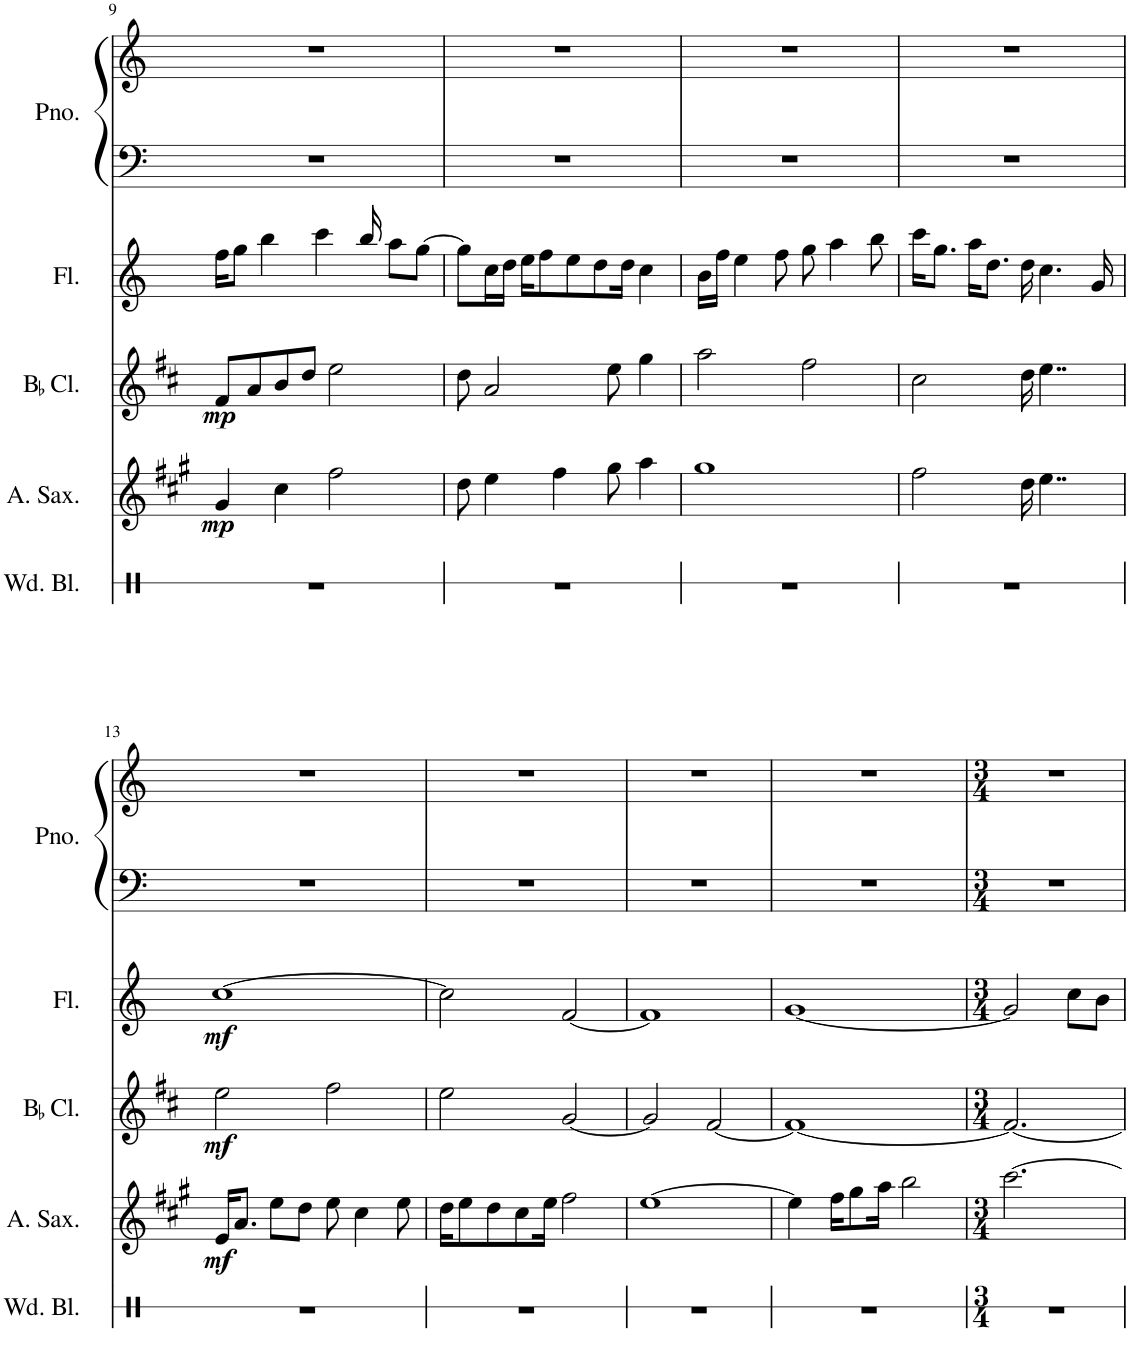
**kern	**kern	**dynam	**kern	**dynam	**kern	**dynam	**kern	**kern
*part5	*part4	*part4	*part3	*part3	*part2	*part2	*part1	*part1
*staff6	*staff5	*staff5	*staff4	*staff4	*staff3	*staff3	*staff2	*staff1
*I"Wood Blocks	*I"Alto Saxophone	*	*I"BaccidentalFlat Clarinet	*	*I"Flute	*	*I"Piano	*
*I'Wd. Bl.	*I'A. Sax.	*	*I'BaccidentalFlat Cl.	*	*I'Fl.	*	*I'Pno.	*
!!LO:PB:g=z
*clefX	*clefG2	*	*clefG2	*	*clefG2	*	*clefF4	*clefG2
*	*Trd5c9	*	*Trd1c2	*	*	*	*	*
*k[]	*k[f#c#g#]	*	*k[f#c#]	*	*k[]	*	*k[]	*k[]
*M4/4	*M4/4	*	*M4/4	*	*M4/4	*	*M4/4	*M4/4
=9	=9	=9	=9	=9	=9	=9	=9	=9
!	!	!LO:DY:b	!	!LO:DY:b	!	!	!	!
1r	4g#/	mp	8f#/L	mp	16ff\KL	.	1r	1r
.	.	.	.	.	8gg\J	.	.	.
.	.	.	8a/	.	.	.	.	.
.	.	.	.	.	4bb\	.	.	.
.	4cc#\	.	8b/	.	.	.	.	.
.	.	.	8dd/J	.	.	.	.	.
.	.	.	.	.	4ccc\	.	.	.
.	2ff#\	.	2ee\	.	.	.	.	.
.	.	.	.	.	16bb/	.	.	.
.	.	.	.	.	8aa\L	.	.	.
.	.	.	.	.	[8gg\J	.	.	.
=10	=10	=10	=10	=10	=10	=10	=10	=10
1r	8dd\	.	8dd\	.	8gg\L]	.	1r	1r
.	4ee\	.	2a/	.	16cc\L	.	.	.
.	.	.	.	.	16dd\JJ	.	.	.
.	.	.	.	.	16ee\KL	.	.	.
.	.	.	.	.	8ff\	.	.	.
.	4ff#\	.	.	.	.	.	.	.
.	.	.	.	.	8ee\	.	.	.
.	.	.	.	.	8dd\	.	.	.
.	8gg#\	.	8ee\	.	.	.	.	.
.	.	.	.	.	16dd\Jk	.	.	.
.	4aa\	.	4gg\	.	4cc\	.	.	.
=11	=11	=11	=11	=11	=11	=11	=11	=11
1r	1gg#	.	2aa\	.	16b\LL	.	1r	1r
.	.	.	.	.	16ff\JJ	.	.	.
.	.	.	.	.	4ee\	.	.	.
.	.	.	.	.	8ff\	.	.	.
.	.	.	2ff#\	.	8gg\	.	.	.
.	.	.	.	.	4aa\	.	.	.
.	.	.	.	.	8bb\	.	.	.
=12	=12	=12	=12	=12	=12	=12	=12	=12
1r	2ff#\	.	2cc#\	.	16ccc\KL	.	1r	1r
.	.	.	.	.	8.gg\J	.	.	.
.	.	.	.	.	16aa\KL	.	.	.
.	.	.	.	.	8.dd\J	.	.	.
.	16dd\	.	16dd\	.	16dd\	.	.	.
.	4..ee\	.	4..ee\	.	4.cc\	.	.	.
.	.	.	.	.	16g/	.	.	.
!!LO:LB:g=z
=13	=13	=13	=13	=13	=13	=13	=13	=13
!	!	!LO:DY:b	!	!LO:DY:b	!	!LO:DY:b	!	!
1r	16e/KL	mf	2ee\	mf	[1cc	mf	1r	1r
.	8.a/J	.	.	.	.	.	.	.
.	8ee\L	.	.	.	.	.	.	.
.	8dd\J	.	.	.	.	.	.	.
.	8ee\	.	2ff#\	.	.	.	.	.
.	4cc#\	.	.	.	.	.	.	.
.	8ee\	.	.	.	.	.	.	.
=14	=14	=14	=14	=14	=14	=14	=14	=14
1r	16dd\KL	.	2ee\	.	2cc\]	.	1r	1r
.	8ee\	.	.	.	.	.	.	.
.	8dd\	.	.	.	.	.	.	.
.	8cc#\	.	.	.	.	.	.	.
.	16ee\Jk	.	.	.	.	.	.	.
.	2ff#\	.	[2g/	.	[2f/	.	.	.
=15	=15	=15	=15	=15	=15	=15	=15	=15
1r	[1ee	.	2g/]	.	1f]	.	1r	1r
.	.	.	[2f#/	.	.	.	.	.
=16	=16	=16	=16	=16	=16	=16	=16	=16
1r	4ee\]	.	1f#_	.	[1g	.	1r	1r
.	16ff#\KL	.	.	.	.	.	.	.
.	8gg#\	.	.	.	.	.	.	.
.	16aa\Jk	.	.	.	.	.	.	.
.	2bb\	.	.	.	.	.	.	.
=17	=17	=17	=17	=17	=17	=17	=17	=17
*M3/4	*M3/4	*	*M3/4	*	*M3/4	*	*M3/4	*M3/4
2.r	[2.ccc#\	.	2.f#/_	.	2g/]	.	2.r	2.r
.	.	.	.	.	8cc\L	.	.	.
.	.	.	.	.	8b\J	.	.	.
=	=	=	=	=	=	=	=	=
*-	*-	*-	*-	*-	*-	*-	*-	*-
